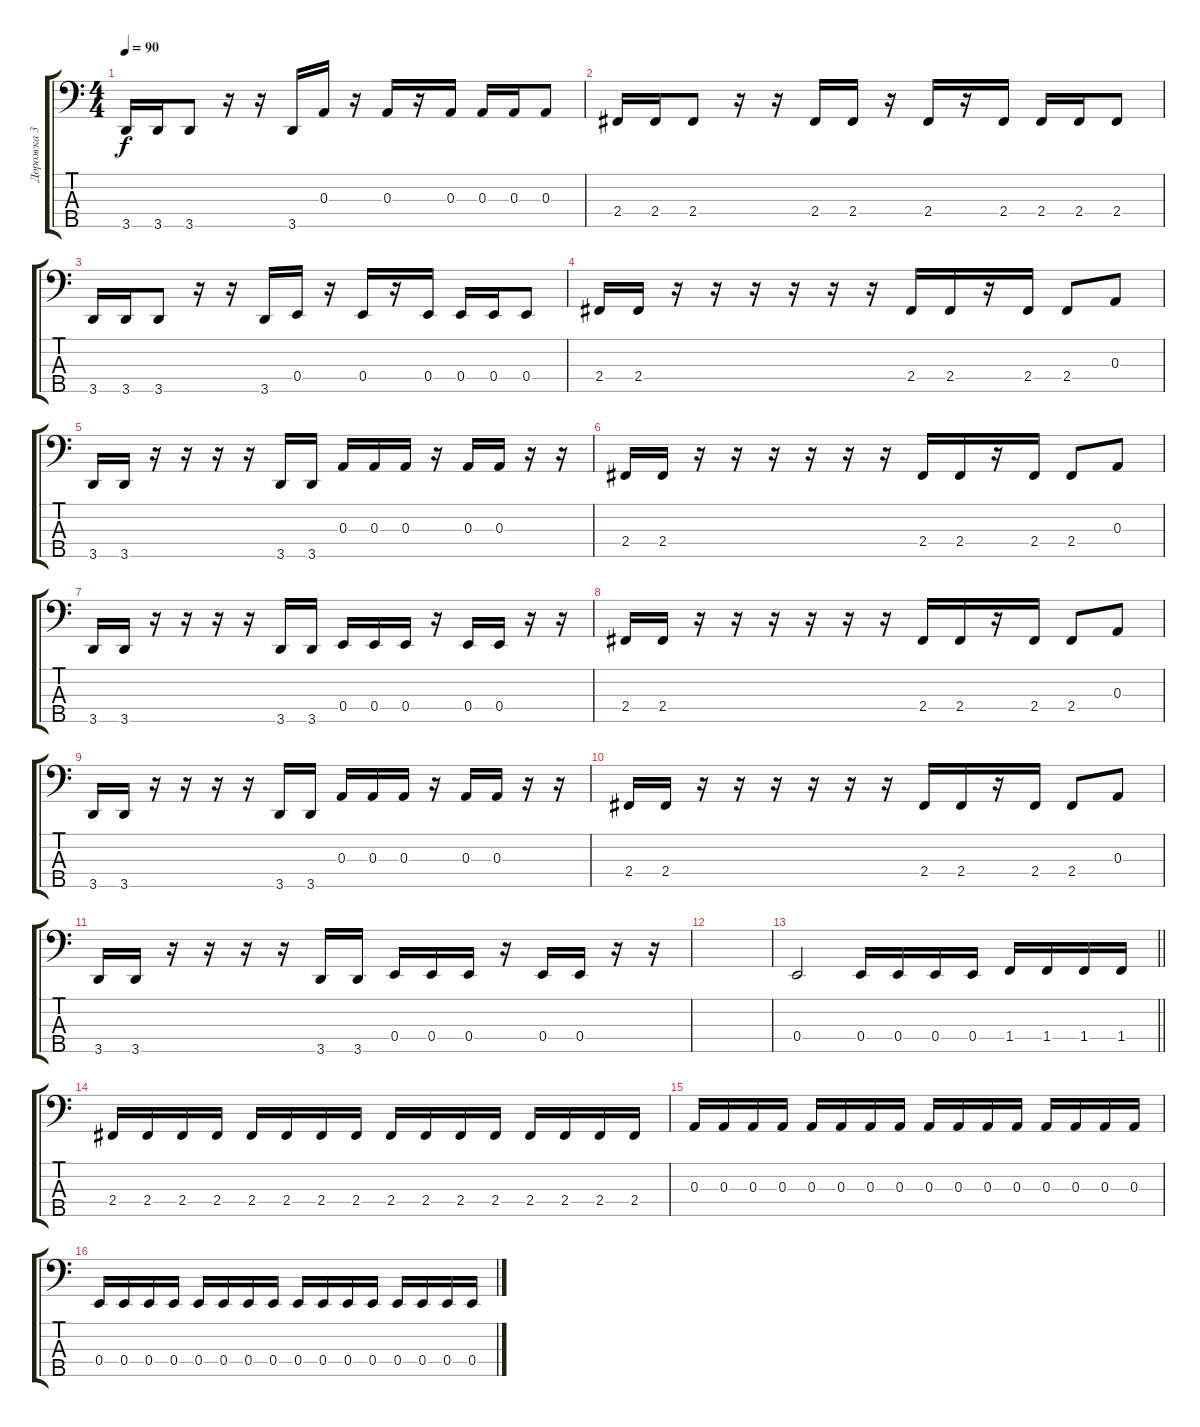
\track ("Дорожка 3" "Дорожка 3") {instrument electricbassfinger}
\staff {score tabs}
\tuning (G2 D2 A1 E1 B0) {hide}
\ts (4 4)
\tempo 90
\clef f4
\ks c
3.5.16{dy f} 3.5.16 3.5.8 r.16 r.16 3.5.16 0.3.16 r.16 0.3.16 r.16 0.3.16 0.3.16 0.3.16 0.3.8 |
2.4.16 2.4.16 2.4.8 r.16 r.16 2.4.16 2.4.16 r.16 2.4.16 r.16 2.4.16 2.4.16 2.4.16 2.4.8 |
3.5.16 3.5.16 3.5.8 r.16 r.16 3.5.16 0.4.16 r.16 0.4.16 r.16 0.4.16 0.4.16 0.4.16 0.4.8 |
2.4.16 2.4.16 r.16 r.16 r.16 r.16 r.16 r.16 2.4.16 2.4.16 r.16 2.4.16 2.4.8 0.3.8 |
3.5.16 3.5.16 r.16 r.16 r.16 r.16 3.5.16 3.5.16 0.3.16 0.3.16 0.3.16 r.16 0.3.16 0.3.16 r.16 r.16 |
2.4.16 2.4.16 r.16 r.16 r.16 r.16 r.16 r.16 2.4.16 2.4.16 r.16 2.4.16 2.4.8 0.3.8 |
3.5.16 3.5.16 r.16 r.16 r.16 r.16 3.5.16 3.5.16 0.4.16 0.4.16 0.4.16 r.16 0.4.16 0.4.16 r.16 r.16 |
2.4.16 2.4.16 r.16 r.16 r.16 r.16 r.16 r.16 2.4.16 2.4.16 r.16 2.4.16 2.4.8 0.3.8 |
3.5.16 3.5.16 r.16 r.16 r.16 r.16 3.5.16 3.5.16 0.3.16 0.3.16 0.3.16 r.16 0.3.16 0.3.16 r.16 r.16 |
2.4.16 2.4.16 r.16 r.16 r.16 r.16 r.16 r.16 2.4.16 2.4.16 r.16 2.4.16 2.4.8 0.3.8 |
3.5.16 3.5.16 r.16 r.16 r.16 r.16 3.5.16 3.5.16 0.4.16 0.4.16 0.4.16 r.16 0.4.16 0.4.16 r.16 r.16 |
|
\barLineRight lightlight
0.4.2 0.4.16 0.4.16 0.4.16 0.4.16 1.4.16 1.4.16 1.4.16 1.4.16 |
2.4.16 2.4.16 2.4.16 2.4.16 2.4.16 2.4.16 2.4.16 2.4.16 2.4.16 2.4.16 2.4.16 2.4.16 2.4.16 2.4.16 2.4.16 2.4.16 |
0.3.16 0.3.16 0.3.16 0.3.16 0.3.16 0.3.16 0.3.16 0.3.16 0.3.16 0.3.16 0.3.16 0.3.16 0.3.16 0.3.16 0.3.16 0.3.16 |
0.4.16 0.4.16 0.4.16 0.4.16 0.4.16 0.4.16 0.4.16 0.4.16 0.4.16 0.4.16 0.4.16 0.4.16 0.4.16 0.4.16 0.4.16 0.4.16
